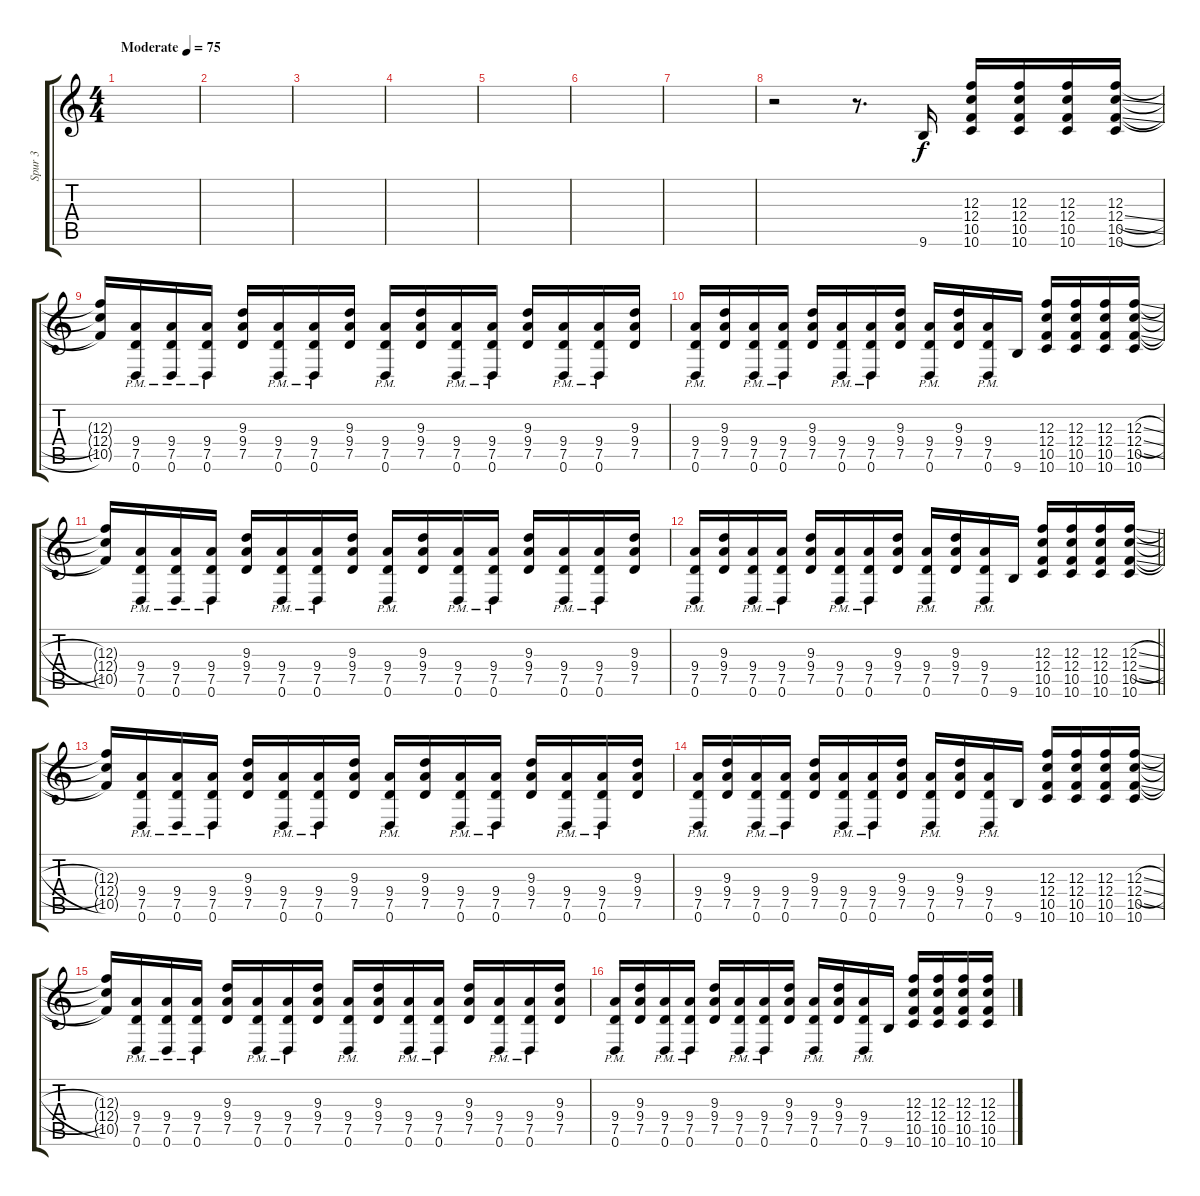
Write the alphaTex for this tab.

\track ("Spur 3" "Spur 3") {instrument distortionguitar}
\staff {score tabs}
\tuning (D4 A3 F3 C3 G2 D2) {hide}
\ts (4 4)
\tempo (75 "Moderate")
\clef g2
\ks c
|
|
|
|
|
|
|
r.2 r.8{d} 9.6.16 (12.3 12.4 10.5 10.6).16 (12.3 12.4 10.5 10.6).16 (12.3 12.4 10.5 10.6).16 (12.3 12.4{sl} 10.5{sl} 10.6).16 |
(12.3{t} 12.4{t} 10.5{t}).16 (9.4{pm} 7.5{pm} 0.6{pm}).16 (9.4{pm} 7.5{pm} 0.6{pm}).16 (9.4{pm} 7.5{pm} 0.6{pm}).16 (9.3 9.4 7.5).16 (9.4{pm} 7.5{pm} 0.6{pm}).16 (9.4{pm} 7.5{pm} 0.6{pm}).16 (9.3 9.4 7.5).16 (9.4{pm} 7.5{pm} 0.6{pm}).16 (9.3 9.4 7.5).16 (9.4{pm} 7.5{pm} 0.6{pm}).16 (9.4{pm} 7.5{pm} 0.6{pm}).16 (9.3 9.4 7.5).16 (9.4{pm} 7.5{pm} 0.6{pm}).16 (9.4{pm} 7.5{pm} 0.6{pm}).16 (9.3 9.4 7.5).16 |
(9.4{pm} 7.5{pm} 0.6{pm}).16 (9.3 9.4 7.5).16 (9.4{pm} 7.5{pm} 0.6{pm}).16 (9.4{pm} 7.5{pm} 0.6{pm}).16 (9.3 9.4 7.5).16 (9.4{pm} 7.5{pm} 0.6{pm}).16 (9.4{pm} 7.5{pm} 0.6{pm}).16 (9.3 9.4 7.5).16 (9.4{pm} 7.5{pm} 0.6{pm}).16 (9.3 9.4 7.5).16 (9.4{pm} 7.5{pm} 0.6{pm}).16 9.6.16 (12.3 12.4 10.5 10.6).16 (12.3 12.4 10.5 10.6).16 (12.3 12.4 10.5 10.6).16 (12.3{sl} 12.4{sl} 10.5{sl} 10.6).16 |
(12.3{t} 12.4{t} 10.5{t}).16 (9.4{pm} 7.5{pm} 0.6{pm}).16 (9.4{pm} 7.5{pm} 0.6{pm}).16 (9.4{pm} 7.5{pm} 0.6{pm}).16 (9.3 9.4 7.5).16 (9.4{pm} 7.5{pm} 0.6{pm}).16 (9.4{pm} 7.5{pm} 0.6{pm}).16 (9.3 9.4 7.5).16 (9.4{pm} 7.5{pm} 0.6{pm}).16 (9.3 9.4 7.5).16 (9.4{pm} 7.5{pm} 0.6{pm}).16 (9.4{pm} 7.5{pm} 0.6{pm}).16 (9.3 9.4 7.5).16 (9.4{pm} 7.5{pm} 0.6{pm}).16 (9.4{pm} 7.5{pm} 0.6{pm}).16 (9.3 9.4 7.5).16 |
\barLineRight lightlight
(9.4{pm} 7.5{pm} 0.6{pm}).16 (9.3 9.4 7.5).16 (9.4{pm} 7.5{pm} 0.6{pm}).16 (9.4{pm} 7.5{pm} 0.6{pm}).16 (9.3 9.4 7.5).16 (9.4{pm} 7.5{pm} 0.6{pm}).16 (9.4{pm} 7.5{pm} 0.6{pm}).16 (9.3 9.4 7.5).16 (9.4{pm} 7.5{pm} 0.6{pm}).16 (9.3 9.4 7.5).16 (9.4{pm} 7.5{pm} 0.6{pm}).16 9.6.16 (12.3 12.4 10.5 10.6).16 (12.3 12.4 10.5 10.6).16 (12.3 12.4 10.5 10.6).16 (12.3{sl} 12.4{sl} 10.5{sl} 10.6).16 |
(12.3{t} 12.4{t} 10.5{t}).16 (9.4{pm} 7.5{pm} 0.6{pm}).16 (9.4{pm} 7.5{pm} 0.6{pm}).16 (9.4{pm} 7.5{pm} 0.6{pm}).16 (9.3 9.4 7.5).16 (9.4{pm} 7.5{pm} 0.6{pm}).16 (9.4{pm} 7.5{pm} 0.6{pm}).16 (9.3 9.4 7.5).16 (9.4{pm} 7.5{pm} 0.6{pm}).16 (9.3 9.4 7.5).16 (9.4{pm} 7.5{pm} 0.6{pm}).16 (9.4{pm} 7.5{pm} 0.6{pm}).16 (9.3 9.4 7.5).16 (9.4{pm} 7.5{pm} 0.6{pm}).16 (9.4{pm} 7.5{pm} 0.6{pm}).16 (9.3 9.4 7.5).16 |
(9.4{pm} 7.5{pm} 0.6{pm}).16 (9.3 9.4 7.5).16 (9.4{pm} 7.5{pm} 0.6{pm}).16 (9.4{pm} 7.5{pm} 0.6{pm}).16 (9.3 9.4 7.5).16 (9.4{pm} 7.5{pm} 0.6{pm}).16 (9.4{pm} 7.5{pm} 0.6{pm}).16 (9.3 9.4 7.5).16 (9.4{pm} 7.5{pm} 0.6{pm}).16 (9.3 9.4 7.5).16 (9.4{pm} 7.5{pm} 0.6{pm}).16 9.6.16 (12.3 12.4 10.5 10.6).16 (12.3 12.4 10.5 10.6).16 (12.3 12.4 10.5 10.6).16 (12.3{sl} 12.4{sl} 10.5{sl} 10.6).16 |
(12.3{t} 12.4{t} 10.5{t}).16 (9.4{pm} 7.5{pm} 0.6{pm}).16 (9.4{pm} 7.5{pm} 0.6{pm}).16 (9.4{pm} 7.5{pm} 0.6{pm}).16 (9.3 9.4 7.5).16 (9.4{pm} 7.5{pm} 0.6{pm}).16 (9.4{pm} 7.5{pm} 0.6{pm}).16 (9.3 9.4 7.5).16 (9.4{pm} 7.5{pm} 0.6{pm}).16 (9.3 9.4 7.5).16 (9.4{pm} 7.5{pm} 0.6{pm}).16 (9.4{pm} 7.5{pm} 0.6{pm}).16 (9.3 9.4 7.5).16 (9.4{pm} 7.5{pm} 0.6{pm}).16 (9.4{pm} 7.5{pm} 0.6{pm}).16 (9.3 9.4 7.5).16 |
(9.4{pm} 7.5{pm} 0.6{pm}).16 (9.3 9.4 7.5).16 (9.4{pm} 7.5{pm} 0.6{pm}).16 (9.4{pm} 7.5{pm} 0.6{pm}).16 (9.3 9.4 7.5).16 (9.4{pm} 7.5{pm} 0.6{pm}).16 (9.4{pm} 7.5{pm} 0.6{pm}).16 (9.3 9.4 7.5).16 (9.4{pm} 7.5{pm} 0.6{pm}).16 (9.3 9.4 7.5).16 (9.4{pm} 7.5{pm} 0.6{pm}).16 9.6.16 (12.3 12.4 10.5 10.6).16 (12.3 12.4 10.5 10.6).16 (12.3 12.4 10.5 10.6).16 (12.3{sl} 12.4{sl} 10.5{sl} 10.6).16
